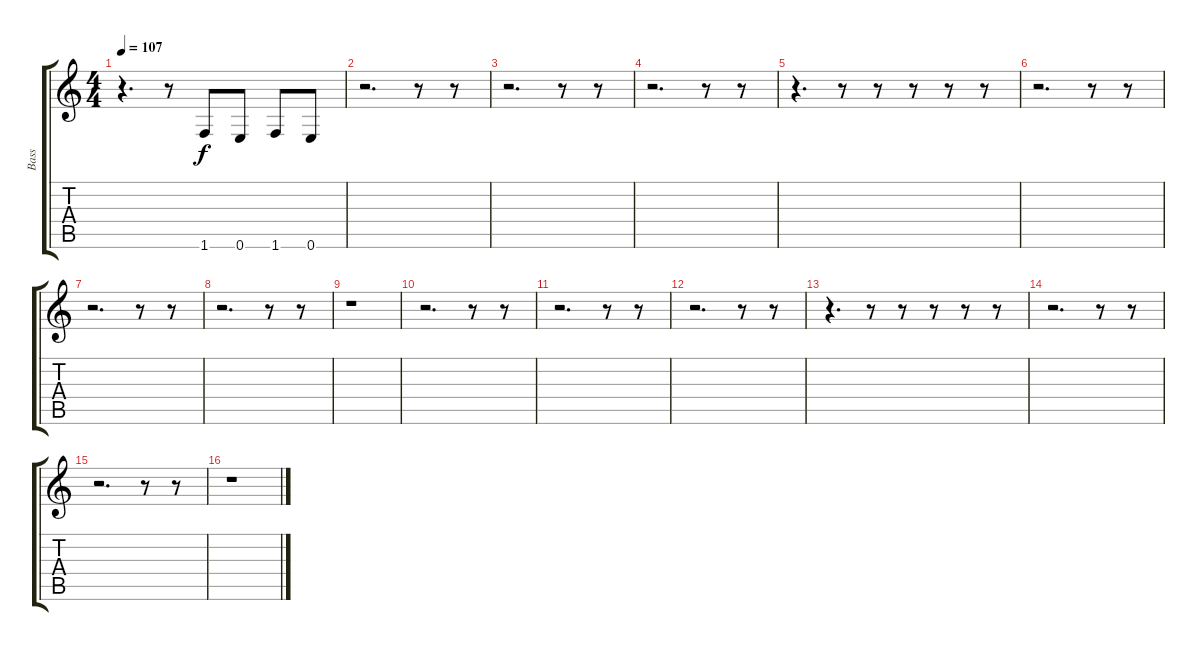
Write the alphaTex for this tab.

\track ("Bass" "Bass") {instrument electricbasspick}
\staff {score tabs}
\tuning (E4 B3 G3 D3 A2 E2) {hide}
\ts (4 4)
\tempo 107
\clef g2
\ks c
r.4{d dy f} r.8 1.6.8 0.6.8 1.6.8 0.6.8 |
r.2{d} r.8 r.8 |
r.2{d} r.8 r.8 |
r.2{d} r.8 r.8 |
r.4{d} r.8 r.8 r.8 r.8 r.8 |
r.2{d} r.8 r.8 |
r.2{d} r.8 r.8 |
r.2{d} r.8 r.8 |
r.1 |
r.2{d} r.8 r.8 |
r.2{d} r.8 r.8 |
r.2{d} r.8 r.8 |
r.4{d} r.8 r.8 r.8 r.8 r.8 |
r.2{d} r.8 r.8 |
r.2{d} r.8 r.8 |
r.1
